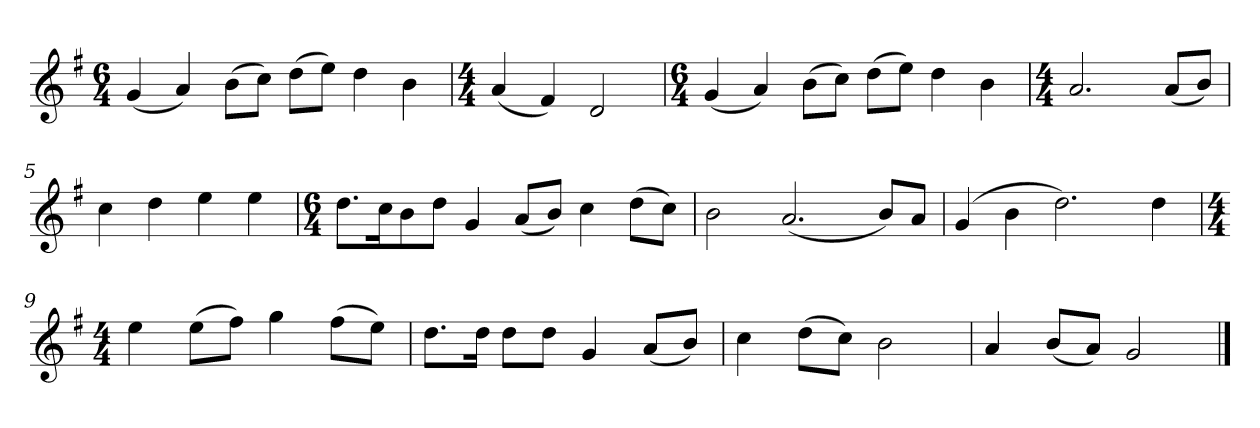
**kern
*part1
*staff1
*k[f#]
*M6/4
*MM120
=1
(4g
4a)
(8bL
8ccJ)
(8ddL
8eeJ)
4dd
4b
=2
*M4/4
(4a
4f#)
2d
=3
*M6/4
(4g
4a)
(8bL
8ccJ)
(8ddL
8eeJ)
4dd
4b
=4
*M4/4
2.a
(8aL
8bJ)
=5
4cc
4dd
4ee
4ee
=6
*M6/4
8.ddL
16ccK
8b
8ddJ
4g
(8aL
8bJ)
4cc
(8ddL
8ccJ)
=7
2b
(2.a
8bL)
8aJ
=8
(4g
4b
2.dd)
4dd
=9
*M4/4
4ee
(8eeL
8ff#J)
4gg
(8ff#L
8eeJ)
=10
8.ddL
16ddJk
8ddL
8ddJ
4g
(8aL
8bJ)
=11
4cc
(8ddL
8ccJ)
2b
=12
4a
(8bL
8aJ)
2g
==
*-
